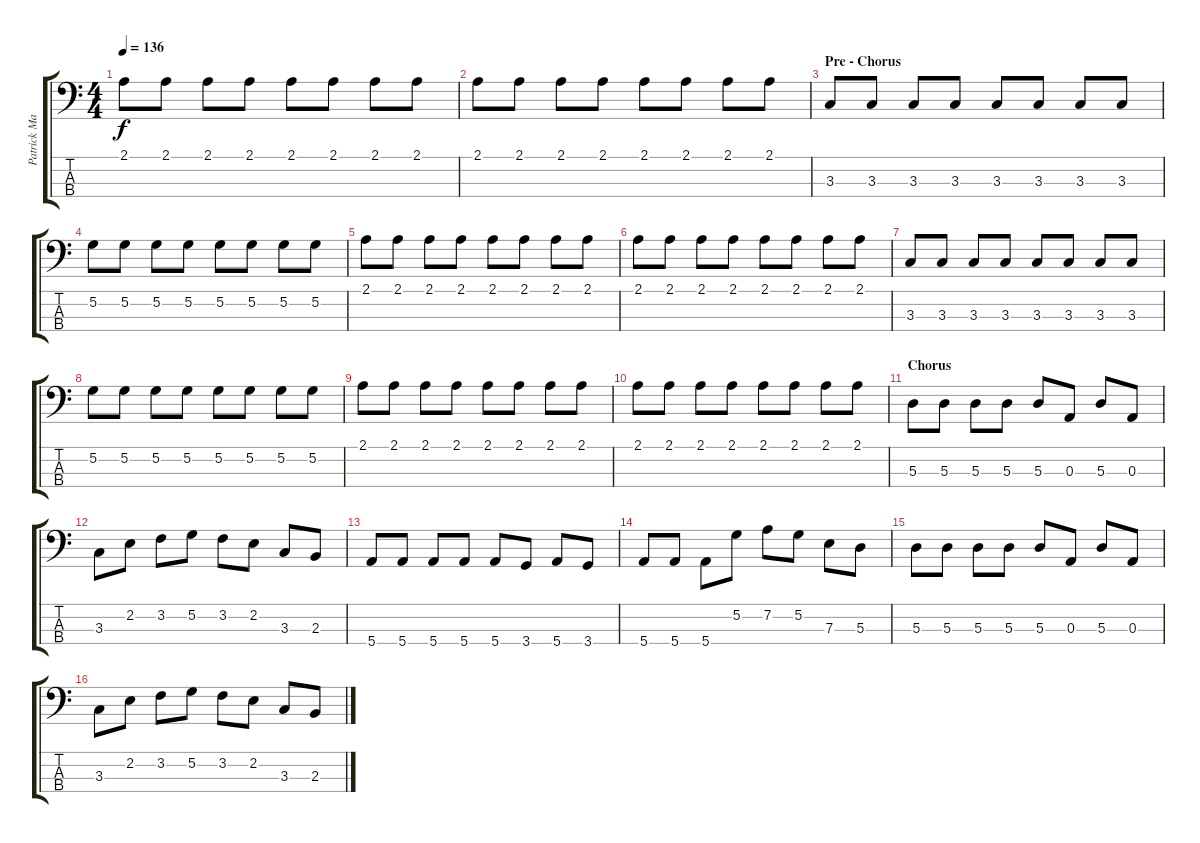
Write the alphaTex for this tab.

\track ("Patrick Mattews" "Patrick Ma") {instrument electricbasspick}
\staff {score tabs}
\tuning (G2 D2 A1 E1) {hide}
\ts (4 4)
\tempo 136
\clef f4
\ks c
2.1.8{dy f} 2.1.8 2.1.8 2.1.8 2.1.8 2.1.8 2.1.8 2.1.8 |
2.1.8 2.1.8 2.1.8 2.1.8 2.1.8 2.1.8 2.1.8 2.1.8 |
\section ("" "Pre - Chorus")
3.3.8 3.3.8 3.3.8 3.3.8 3.3.8 3.3.8 3.3.8 3.3.8 |
5.2.8 5.2.8 5.2.8 5.2.8 5.2.8 5.2.8 5.2.8 5.2.8 |
2.1.8 2.1.8 2.1.8 2.1.8 2.1.8 2.1.8 2.1.8 2.1.8 |
2.1.8 2.1.8 2.1.8 2.1.8 2.1.8 2.1.8 2.1.8 2.1.8 |
3.3.8 3.3.8 3.3.8 3.3.8 3.3.8 3.3.8 3.3.8 3.3.8 |
5.2.8 5.2.8 5.2.8 5.2.8 5.2.8 5.2.8 5.2.8 5.2.8 |
2.1.8 2.1.8 2.1.8 2.1.8 2.1.8 2.1.8 2.1.8 2.1.8 |
2.1.8 2.1.8 2.1.8 2.1.8 2.1.8 2.1.8 2.1.8 2.1.8 |
\section ("" "Chorus")
5.3.8 5.3.8 5.3.8 5.3.8 5.3.8 0.3.8 5.3.8 0.3.8 |
3.3.8 2.2.8 3.2.8 5.2.8 3.2.8 2.2.8 3.3.8 2.3.8 |
5.4.8 5.4.8 5.4.8 5.4.8 5.4.8 3.4.8 5.4.8 3.4.8 |
5.4.8 5.4.8 5.4.8 5.2.8 7.2.8 5.2.8 7.3.8 5.3.8 |
5.3.8 5.3.8 5.3.8 5.3.8 5.3.8 0.3.8 5.3.8 0.3.8 |
3.3.8 2.2.8 3.2.8 5.2.8 3.2.8 2.2.8 3.3.8 2.3.8
